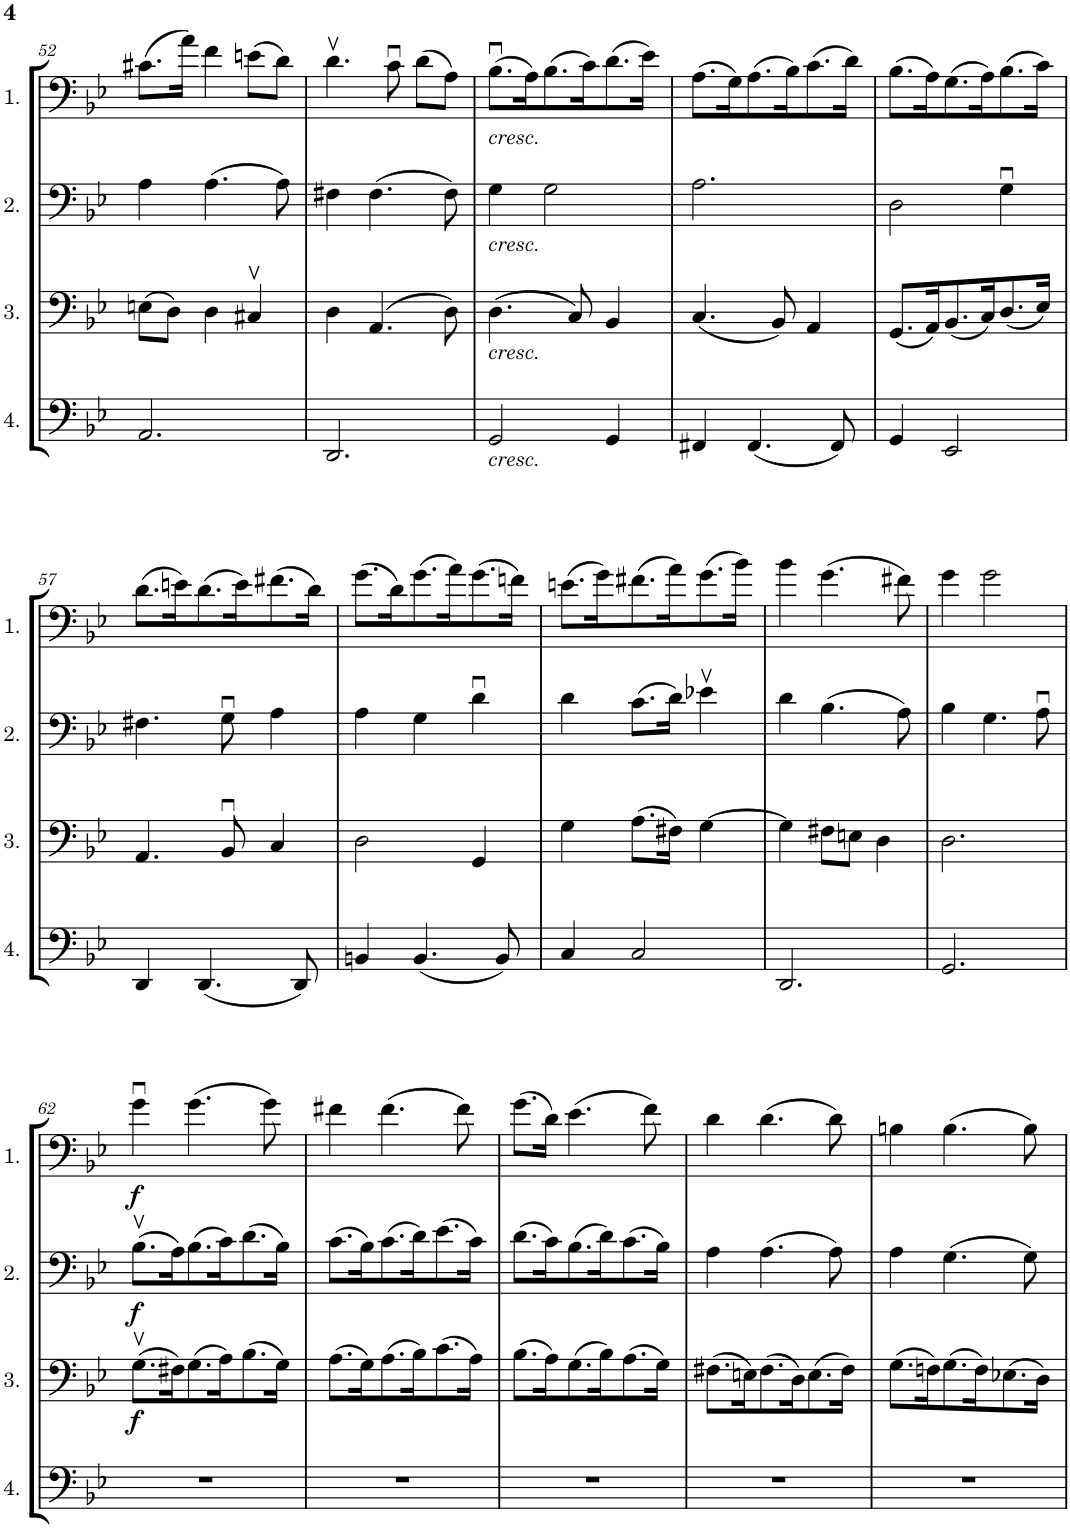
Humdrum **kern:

**kern	**kern	**dynam	**kern	**dynam	**kern	**dynam
*part4	*part3	*part3	*part2	*part2	*part1	*part1
*staff4	*staff3	*staff3	*staff2	*staff2	*staff1	*staff1
*I"Cello 4	*I"Cello 3	*	*I"Cello 2	*	*I"Cello 1	*
!!LO:PB:g=z
*clefF4	*clefF4	*	*clefF4	*	*clefF4	*
*k[b-e-]	*k[b-e-]	*	*k[b-e-]	*	*k[b-e-]	*
*M3/4	*M3/4	*	*M3/4	*	*M3/4	*
=52	=52	=52	=52	=52	=52	=52
2.AA/	(8En\L	.	4A\	.	(8.c#X\L	.
.	8D\J)	.	.	.	.	.
.	.	.	.	.	16a\Jk)	.
.	4D\	.	(4.A\	.	4f\	.
.	4C#Xv/	.	.	.	(8en\L	.
.	.	.	8A\)	.	8d\J)	.
=53	=53	=53	=53	=53	=53	=53
2.DD/	4D\	.	4F#X\	.	4.dv\	.
.	(4.AA/	.	(4.F#\	.	.	.
.	.	.	.	.	8cu\	.
.	.	.	.	.	(8d\L	.
.	8D\)	.	8F#\)	.	8A\J)	.
=54	=54	=54	=54	=54	=54	=54
!	!	!	!	!	!LO:TX:b:i:t=cresc.	!
!	!	!	!LO:TX:b:i:t=cresc.	!	!	!
!	!LO:TX:b:i:t=cresc.	!	!	!	!	!
!LO:TX:b:i:t=cresc.	!	!	!	!	!	!
2GG/	(4.D\	.	4G\	.	(8.B-u\L	.
.	.	.	.	.	16A\K)	.
.	.	.	2G\	.	(8.B-\	.
.	8C/)	.	.	.	.	.
.	.	.	.	.	16c\K)	.
4GG/	4BB-/	.	.	.	(8.d\	.
.	.	.	.	.	16e-\Jk)	.
=55	=55	=55	=55	=55	=55	=55
4FF#X/	(4.C/	.	2.A\	.	(8.A\L	.
.	.	.	.	.	16G\K)	.
(4.FF#/	.	.	.	.	(8.A\	.
.	8BB-/)	.	.	.	.	.
.	.	.	.	.	16B-\K)	.
.	4AA/	.	.	.	(8.c\	.
8FF#/)	.	.	.	.	.	.
.	.	.	.	.	16d\Jk)	.
=56	=56	=56	=56	=56	=56	=56
4GG/	(8.GG/L	.	2D\	.	(8.B-\L	.
.	16AA/K)	.	.	.	16A\K)	.
2EE-/	(8.BB-/	.	.	.	(8.G\	.
.	16C/K)	.	.	.	16A\K)	.
.	(8.D/	.	4Gu\	.	(8.B-\	.
.	16E-/Jk)	.	.	.	16c\Jk)	.
!!LO:LB:g=z
=57	=57	=57	=57	=57	=57	=57
4DD/	4.AA/	.	4.F#X\	.	(8.d\L	.
.	.	.	.	.	16en\K)	.
(4.DD/	.	.	.	.	(8.d\	.
.	8BB-u/	.	8Gu\	.	.	.
.	.	.	.	.	16e\K)	.
.	4C/	.	4A\	.	(8.f#X\	.
8DD/)	.	.	.	.	.	.
.	.	.	.	.	16d\Jk)	.
=58	=58	=58	=58	=58	=58	=58
4BBn/	2D\	.	4A\	.	(8.g\L	.
.	.	.	.	.	16d\K)	.
(4.BB/	.	.	4G\	.	(8.g\	.
.	.	.	.	.	16a\K)	.
.	4GG/	.	4du\	.	(8.g\	.
8BB/)	.	.	.	.	.	.
.	.	.	.	.	16fn\Jk)	.
=59	=59	=59	=59	=59	=59	=59
4C/	4G\	.	4d\	.	(8.en\L	.
.	.	.	.	.	16g\K)	.
2C/	(8.A\L	.	(8.c\L	.	(8.f#X\	.
.	16F#X\Jk)	.	16d\Jk)	.	16a\K)	.
.	[4G\	.	4e-Xv\	.	(8.g\	.
.	.	.	.	.	16b-\Jk)	.
=60	=60	=60	=60	=60	=60	=60
2.DD/	4G\]	.	4d\	.	4b-\	.
.	8F#X\L	.	(4.B-\	.	(4.g\	.
.	8En\J	.	.	.	.	.
.	4D\	.	.	.	.	.
.	.	.	8A\)	.	8f#X\)	.
=61	=61	=61	=61	=61	=61	=61
2.GG/	2.D\	.	4B-\	.	4g\	.
.	.	.	4.G\	.	2g\	.
.	.	.	8Au\	.	.	.
!!LO:LB:g=z
=62	=62	=62	=62	=62	=62	=62
!	!	!LO:DY:b	!	!LO:DY:b	!	!LO:DY:b
2.r	(8.Gv\L	f	(8.B-v\L	f	4gu\	f
.	16F#X\K)	.	16A\K)	.	.	.
.	(8.G\	.	(8.B-\	.	(4.g\	.
.	16A\K)	.	16c\K)	.	.	.
.	(8.B-\	.	(8.d\	.	.	.
.	.	.	.	.	8g\)	.
.	16G\Jk)	.	16B-\Jk)	.	.	.
=63	=63	=63	=63	=63	=63	=63
2.r	(8.A\L	.	(8.c\L	.	4f#X\	.
.	16G\K)	.	16B-\K)	.	.	.
.	(8.A\	.	(8.c\	.	(4.f#\	.
.	16B-\K)	.	16d\K)	.	.	.
.	(8.c\	.	(8.e-\	.	.	.
.	.	.	.	.	8f#\)	.
.	16A\Jk)	.	16c\Jk)	.	.	.
=64	=64	=64	=64	=64	=64	=64
2.r	(8.B-\L	.	(8.d\L	.	(8.g\L	.
.	16A\K)	.	16c\K)	.	16d\Jk)	.
.	(8.G\	.	(8.B-\	.	(4.e-\	.
.	16B-\K)	.	16d\K)	.	.	.
.	(8.A\	.	(8.c\	.	.	.
.	.	.	.	.	8f\)	.
.	16G\Jk)	.	16B-\Jk)	.	.	.
=65	=65	=65	=65	=65	=65	=65
2.r	(8.F#X\L	.	4A\	.	4d\	.
.	16En\K)	.	.	.	.	.
.	(8.F#\	.	(4.A\	.	(4.d\	.
.	16D\K)	.	.	.	.	.
.	(8.E\	.	.	.	.	.
.	.	.	8A\)	.	8d\)	.
.	16F#\Jk)	.	.	.	.	.
=66	=66	=66	=66	=66	=66	=66
2.r	(8.G\L	.	4A\	.	4Bn\	.
.	16Fn\K)	.	.	.	.	.
.	(8.G\	.	(4.G\	.	(4.B\	.
.	16F\K)	.	.	.	.	.
.	(8.E-X\	.	.	.	.	.
.	.	.	8G\)	.	8B\)	.
.	16D\Jk)	.	.	.	.	.
=	=	=	=	=	=	=
*-	*-	*-	*-	*-	*-	*-
